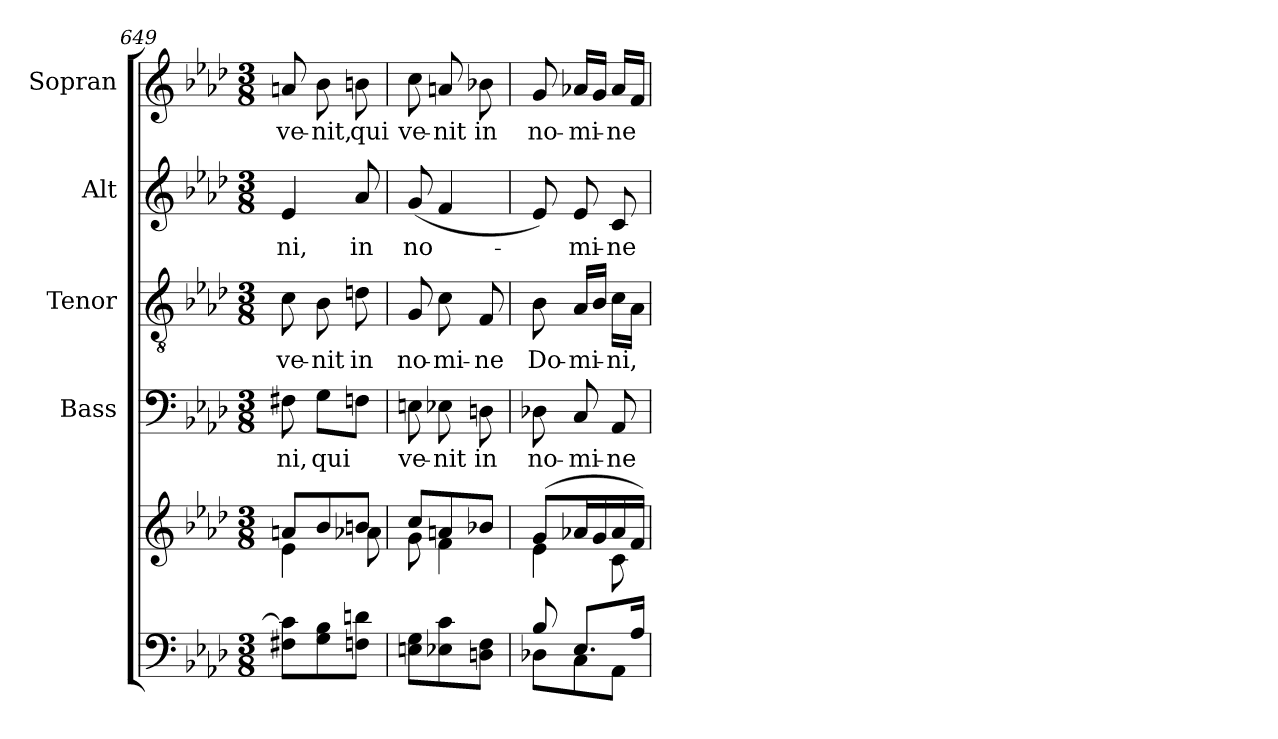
**kern	**kern	**kern	**text	**kern	**text	**kern	**text	**kern	**text
*part5	*part5	*part4	*part4	*part3	*part3	*part2	*part2	*part1	*part1
*staff6	*staff5	*staff4	*staff4	*staff3	*staff3	*staff2	*staff2	*staff1	*staff1
*	*	*I"Bass	*	*I"Tenor	*	*I"Alt	*	*I"Sopran	*
*	*	*I'B.	*	*I'T.	*	*I'A.	*	*I'S.	*
*clefF4	*clefG2	*clefF4	*	*clefGv2	*	*clefG2	*	*clefG2	*
*k[b-e-a-d-]	*k[b-e-a-d-]	*k[b-e-a-d-]	*	*k[b-e-a-d-]	*	*k[b-e-a-d-]	*	*k[b-e-a-d-]	*
*A-:	*A-:	*A-:	*	*A-:	*	*A-:	*	*A-:	*
*M3/8	*M3/8	*M3/8	*	*M3/8	*	*M3/8	*	*M3/8	*
=649	=649	=649	=649	=649	=649	=649	=649	=649	=649
*	*^	*	*	*	*	*	*	*	*
!	!	!	!	!LO:LY:b	!	!LO:LY:b	!	!LO:LY:b	!	!LO:LY:b
8F#X\ 8c\]L	8an/L	4e-\	8F#X\	-ni,	8c\	ve-	4e-/	-ni,	8an/	ve-
!	!	!	!	!LO:LY:b	!	!LO:LY:b	!	!	!	!LO:LY:b
8G\ 8B-\	8b-/	.	8G\L	qui	8B-\	-nit	.	.	8b-\	-nit,
!	!	!	!	!	!	!LO:LY:b	!	!LO:LY:b	!	!LO:LY:b
8Fn\ 8dn\J	8bn/J	8a-X\	8Fn\J	.	8dn\	in	8a-/	in	8bn\	qui
=650	=650	=650	=650	=650	=650	=650	=650	=650	=650	=650
!	!	!	!	!LO:LY:b	!	!LO:LY:b	!	!LO:LY:b	!	!LO:LY:b
8En\ 8G\L	8cc/L	8g\	8En\	ve-	8G/	no-	(<8g/	no-	8cc\	ve-
!	!	!	!	!LO:LY:b	!	!LO:LY:b	!	!	!	!LO:LY:b
8E-X\ 8c\	8an/	4f\	8E-X\	-nit	8c\	-mi-	4f/	.	8an/	-nit
!	!	!	!	!LO:LY:b	!	!LO:LY:b	!	!	!	!LO:LY:b
8Dn\ 8F\J	8b-X/J	.	8Dn\	in	8F/	-ne	.	.	8b-X\	in
=651	=651	=651	=651	=651	=651	=651	=651	=651	=651	=651
*^	*	*	*	*	*	*	*	*	*	*
!	!	!	!	!	!LO:LY:b	!	!LO:LY:b	!	!	!	!LO:LY:b
8B-/	8D-X\L	(>8g/L	4e-\	8D-X\	no-	8B-\	Do-	8e-/)	.	8g/	no-
!	!	!	!	!	!LO:LY:b	!	!LO:LY:b	!	!LO:LY:b	!	!LO:LY:b
8.E-/L	8C\	16a-X/L	.	8C/	-mi-	16A-/LL	-mi-	8e-/	-mi-	16a-X/LL	-mi-
.	.	16g/	.	.	.	16B-/JJ	.	.	.	16g/JJ	.
!	!	!	!	!	!LO:LY:b	!	!LO:LY:b	!	!LO:LY:b	!	!LO:LY:b
.	8AA-\J	16a-/	8c\	8AA-/	-ne	16c\LL	-ni,	8c/	-ne	16a-/LL	-ne
16A-/Jk	.	16f/JJ)	.	.	.	16A-\JJ	.	.	.	16f/JJ	.
*v	*v	*	*	*	*	*	*	*	*	*	*
*	*v	*v	*	*	*	*	*	*	*	*
=	=	=	=	=	=	=	=	=	=
*-	*-	*-	*-	*-	*-	*-	*-	*-	*-
